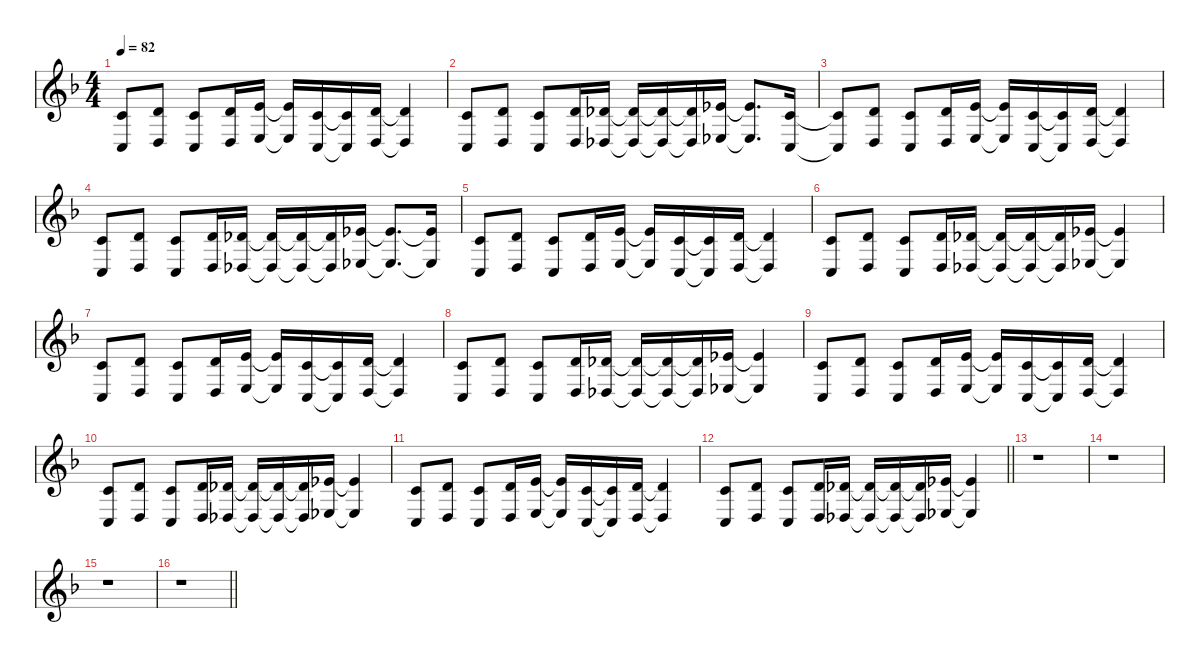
\defaultSystemsLayout 4
\hideDynamics
\bracketExtendMode nobrackets
\singleTrackTrackNamePolicy hidden
\multiTrackTrackNamePolicy hidden
\firstSystemTrackNameMode fullname
\firstSystemTrackNameOrientation horizontal
\otherSystemsTrackNameOrientation horizontal
\track ("Synth 2" "vln.") {defaultSystemsLayout 8 instrument stringensemble1}
\staff {score}
\tuning (E4 B3 G3 D3 A2 E2)
\ts (4 4)
\tempo 82
\clef g2
\ks dminor
(5.3{acc forcenatural} 3.5{acc forcenatural}).8{dy f beam Up} (7.3{acc forcenatural} 5.5{acc forcenatural}).8{beam Up} (5.3{acc forcenatural} 3.5{acc forcenatural}).8{beam Up} (7.3{acc forcenatural} 5.5{acc forcenatural}).16{beam Up} (9.3{acc forcenatural} 7.5{acc forcenatural}).16{beam Up} (9.3{t acc forcenatural} 7.5{t acc forcenatural}).16{beam Up} (5.3{acc forcenatural} 3.5{acc forcenatural}).16{beam Up} (5.3{t acc forcenatural} 3.5{t acc forcenatural}).16{beam Up} (7.3{acc forcenatural} 5.5{acc forcenatural}).16{beam Up} (7.3{t acc forcenatural} 5.5{t acc forcenatural}).4{beam Up} |
(5.3{acc forcenatural} 3.5{acc forcenatural}).8{beam Up} (7.3{acc forcenatural} 5.5{acc forcenatural}).8{beam Up} (5.3{acc forcenatural} 3.5{acc forcenatural}).8{beam Up} (7.3{acc forcenatural} 5.5{acc forcenatural}).16{beam Up} (6.3{acc b} 4.5{acc b}).16{beam Up} (6.3{t acc b} 4.5{t acc b}).16{beam Up} (6.3{t acc b} 4.5{t acc b}).16{beam Up} (6.3{t acc b} 4.5{t acc b}).16{beam Up} (8.3{acc b} 6.5{acc b}).16{beam Up} (8.3{t acc b} 6.5{t acc b}).8{d beam Up} (5.3{acc forcenatural} 3.5{acc forcenatural}).16{beam Up} |
(5.3{t acc forcenatural} 3.5{t acc forcenatural}).8{beam Up} (7.3{acc forcenatural} 5.5{acc forcenatural}).8{beam Up} (5.3{acc forcenatural} 3.5{acc forcenatural}).8{beam Up} (7.3{acc forcenatural} 5.5{acc forcenatural}).16{beam Up} (9.3{acc forcenatural} 7.5{acc forcenatural}).16{beam Up} (9.3{t acc forcenatural} 7.5{t acc forcenatural}).16{beam Up} (5.3{acc forcenatural} 3.5{acc forcenatural}).16{beam Up} (5.3{t acc forcenatural} 3.5{t acc forcenatural}).16{beam Up} (7.3{acc forcenatural} 5.5{acc forcenatural}).16{beam Up} (7.3{t acc forcenatural} 5.5{t acc forcenatural}).4{beam Up} |
(5.3{acc forcenatural} 3.5{acc forcenatural}).8{beam Up} (7.3{acc forcenatural} 5.5{acc forcenatural}).8{beam Up} (5.3{acc forcenatural} 3.5{acc forcenatural}).8{beam Up} (7.3{acc forcenatural} 5.5{acc forcenatural}).16{beam Up} (6.3{acc b} 4.5{acc b}).16{beam Up} (6.3{t acc b} 4.5{t acc b}).16{beam Up} (6.3{t acc b} 4.5{t acc b}).16{beam Up} (6.3{t acc b} 4.5{t acc b}).16{beam Up} (8.3{acc b} 6.5{acc b}).16{beam Up} (8.3{t acc b} 6.5{t acc b}).8{d beam Up} (8.3{t acc b} 6.5{t acc b}).16{beam Up} |
(5.3{acc forcenatural} 3.5{acc forcenatural}).8{beam Up} (7.3{acc forcenatural} 5.5{acc forcenatural}).8{beam Up} (5.3{acc forcenatural} 3.5{acc forcenatural}).8{beam Up} (7.3{acc forcenatural} 5.5{acc forcenatural}).16{beam Up} (9.3{acc forcenatural} 7.5{acc forcenatural}).16{beam Up} (9.3{t acc forcenatural} 7.5{t acc forcenatural}).16{beam Up} (5.3{acc forcenatural} 3.5{acc forcenatural}).16{beam Up} (5.3{t acc forcenatural} 3.5{t acc forcenatural}).16{beam Up} (7.3{acc forcenatural} 5.5{acc forcenatural}).16{beam Up} (7.3{t acc forcenatural} 5.5{t acc forcenatural}).4{beam Up} |
(5.3{acc forcenatural} 3.5{acc forcenatural}).8{beam Up} (7.3{acc forcenatural} 5.5{acc forcenatural}).8{beam Up} (5.3{acc forcenatural} 3.5{acc forcenatural}).8{beam Up} (7.3{acc forcenatural} 5.5{acc forcenatural}).16{beam Up} (6.3{acc b} 4.5{acc b}).16{beam Up} (6.3{t acc b} 4.5{t acc b}).16{beam Up} (6.3{t acc b} 4.5{t acc b}).16{beam Up} (6.3{t acc b} 4.5{t acc b}).16{beam Up} (8.3{acc b} 6.5{acc b}).16{beam Up} (8.3{t acc b} 6.5{t acc b}).4{beam Up} |
(5.3{acc forcenatural} 3.5{acc forcenatural}).8{beam Up} (7.3{acc forcenatural} 5.5{acc forcenatural}).8{beam Up} (5.3{acc forcenatural} 3.5{acc forcenatural}).8{beam Up} (7.3{acc forcenatural} 5.5{acc forcenatural}).16{beam Up} (9.3{acc forcenatural} 7.5{acc forcenatural}).16{beam Up} (9.3{t acc forcenatural} 7.5{t acc forcenatural}).16{beam Up} (5.3{acc forcenatural} 3.5{acc forcenatural}).16{beam Up} (5.3{t acc forcenatural} 3.5{t acc forcenatural}).16{beam Up} (7.3{acc forcenatural} 5.5{acc forcenatural}).16{beam Up} (7.3{t acc forcenatural} 5.5{t acc forcenatural}).4{beam Up} |
(5.3{acc forcenatural} 3.5{acc forcenatural}).8{beam Up} (7.3{acc forcenatural} 5.5{acc forcenatural}).8{beam Up} (5.3{acc forcenatural} 3.5{acc forcenatural}).8{beam Up} (7.3{acc forcenatural} 5.5{acc forcenatural}).16{beam Up} (6.3{acc b} 4.5{acc b}).16{beam Up} (6.3{t acc b} 4.5{t acc b}).16{beam Up} (6.3{t acc b} 4.5{t acc b}).16{beam Up} (6.3{t acc b} 4.5{t acc b}).16{beam Up} (8.3{acc b} 6.5{acc b}).16{beam Up} (8.3{t acc b} 6.5{t acc b}).4{beam Up} |
(5.3{acc forcenatural} 3.5{acc forcenatural}).8{beam Up} (7.3{acc forcenatural} 5.5{acc forcenatural}).8{beam Up} (5.3{acc forcenatural} 3.5{acc forcenatural}).8{beam Up} (7.3{acc forcenatural} 5.5{acc forcenatural}).16{beam Up} (9.3{acc forcenatural} 7.5{acc forcenatural}).16{beam Up} (9.3{t acc forcenatural} 7.5{t acc forcenatural}).16{beam Up} (5.3{acc forcenatural} 3.5{acc forcenatural}).16{beam Up} (5.3{t acc forcenatural} 3.5{t acc forcenatural}).16{beam Up} (7.3{acc forcenatural} 5.5{acc forcenatural}).16{beam Up} (7.3{t acc forcenatural} 5.5{t acc forcenatural}).4{beam Up} |
(5.3{acc forcenatural} 3.5{acc forcenatural}).8{beam Up} (7.3{acc forcenatural} 5.5{acc forcenatural}).8{beam Up} (5.3{acc forcenatural} 3.5{acc forcenatural}).8{beam Up} (7.3{acc forcenatural} 5.5{acc forcenatural}).16{beam Up} (6.3{acc b} 4.5{acc b}).16{beam Up} (6.3{t acc b} 4.5{t acc b}).16{beam Up} (6.3{t acc b} 4.5{t acc b}).16{beam Up} (6.3{t acc b} 4.5{t acc b}).16{beam Up} (8.3{acc b} 6.5{acc b}).16{beam Up} (8.3{t acc b} 6.5{t acc b}).4{beam Up} |
(5.3{acc forcenatural} 3.5{acc forcenatural}).8{beam Up} (7.3{acc forcenatural} 5.5{acc forcenatural}).8{beam Up} (5.3{acc forcenatural} 3.5{acc forcenatural}).8{beam Up} (7.3{acc forcenatural} 5.5{acc forcenatural}).16{beam Up} (9.3{acc forcenatural} 7.5{acc forcenatural}).16{beam Up} (9.3{t acc forcenatural} 7.5{t acc forcenatural}).16{beam Up} (5.3{acc forcenatural} 3.5{acc forcenatural}).16{beam Up} (5.3{t acc forcenatural} 3.5{t acc forcenatural}).16{beam Up} (7.3{acc forcenatural} 5.5{acc forcenatural}).16{beam Up} (7.3{t acc forcenatural} 5.5{t acc forcenatural}).4{beam Up} |
\barLineRight lightlight
(5.3{acc forcenatural} 3.5{acc forcenatural}).8{beam Up} (7.3{acc forcenatural} 5.5{acc forcenatural}).8{beam Up} (5.3{acc forcenatural} 3.5{acc forcenatural}).8{beam Up} (7.3{acc forcenatural} 5.5{acc forcenatural}).16{beam Up} (6.3{acc b} 4.5{acc b}).16{beam Up} (6.3{t acc b} 4.5{t acc b}).16{beam Up} (6.3{t acc b} 4.5{t acc b}).16{beam Up} (6.3{t acc b} 4.5{t acc b}).16{beam Up} (8.3{acc b} 6.5{acc b}).16{beam Up} (8.3{t acc b} 6.5{t acc b}).4{beam Up} |
r.1{beam Down} |
r.1{beam Down} |
r.1{beam Down} |
\barLineRight lightlight
r.1{beam Down}
